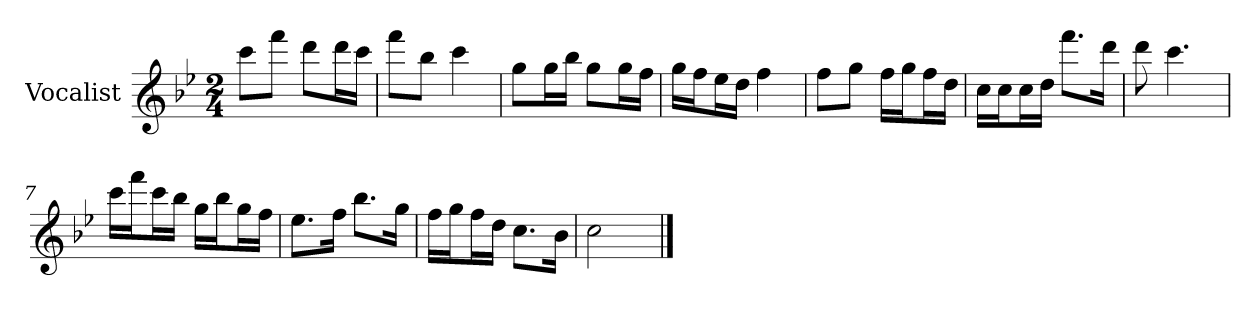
**kern
*part1
*staff1
*I"Vocalist
*k[b-e-]
*B-:
*M2/4
=
8cccL
8fffJ
8dddL
16dddL
16cccJJ
=1
8fffL
8bb-J
4ccc
=2
8ggL
16ggL
16bb-JJ
8ggL
16ggL
16ffJJ
=3
16ggLL
16ffJ
16ee-L
16ddJJ
4ff
=4
8ffL
8ggJ
16ffLL
16ggJ
16ffL
16ddJJ
=5
16ccLL
16ccJ
16ccL
16ddJJ
8.fffL
16dddJk
=6
8ddd
4.ccc
=7
16cccLL
16fffJ
16cccL
16bb-JJ
16ggLL
16bb-J
16ggL
16ffJJ
=8
8.ee-L
16ffJk
8.bb-L
16ggJk
=9
16ffLL
16ggJ
16ffL
16ddJJ
8.ccL
16b-Jk
=10
2cc
==
*-
